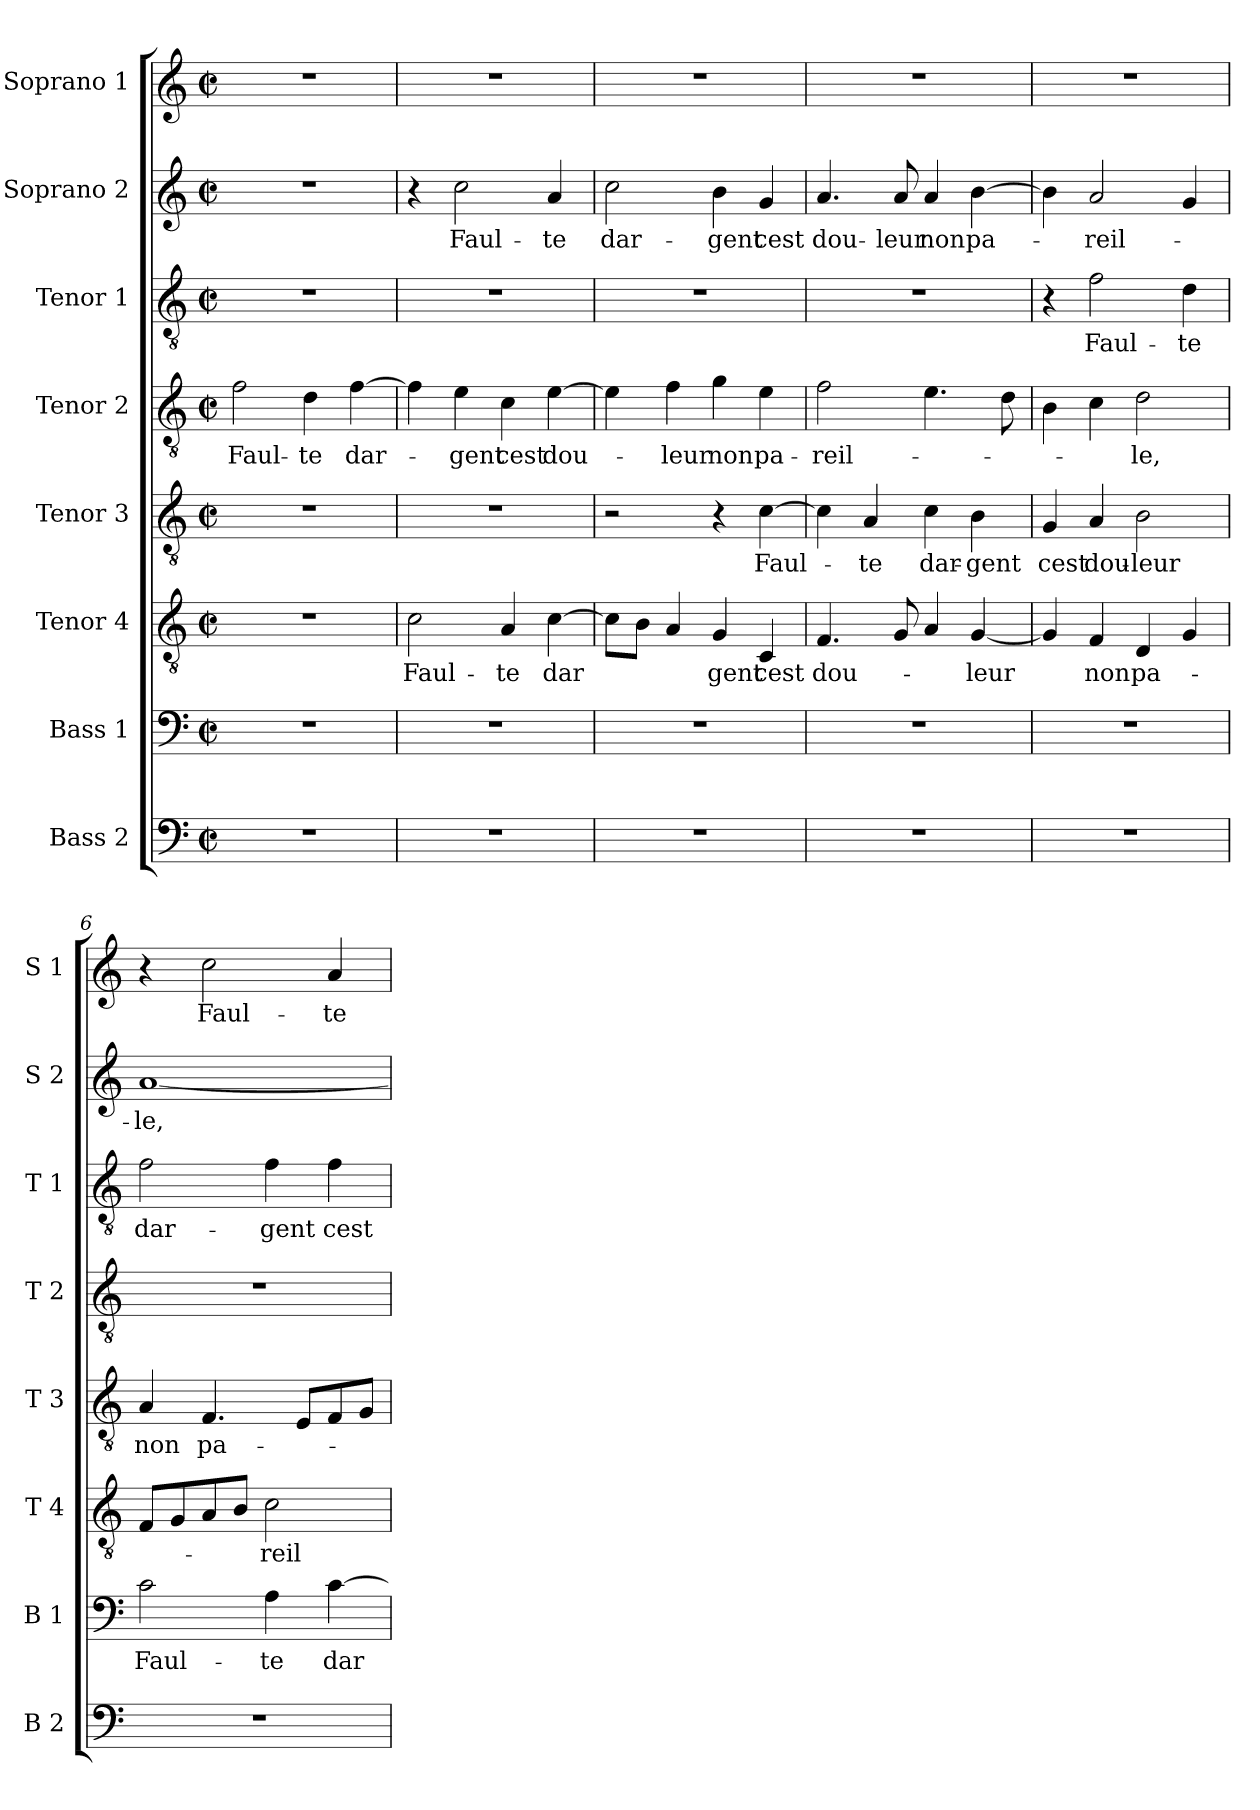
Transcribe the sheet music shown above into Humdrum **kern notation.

**kern	**kern	**text	**kern	**text	**kern	**text	**kern	**text	**kern	**text	**kern	**text	**kern	**text
*part8	*part7	*part7	*part6	*part6	*part5	*part5	*part4	*part4	*part3	*part3	*part2	*part2	*part1	*part1
*staff8	*staff7	*staff7	*staff6	*staff6	*staff5	*staff5	*staff4	*staff4	*staff3	*staff3	*staff2	*staff2	*staff1	*staff1
*I"Bass 2	*I"Bass 1	*	*I"Tenor 4	*	*I"Tenor 3	*	*I"Tenor 2	*	*I"Tenor 1	*	*I"Soprano 2	*	*I"Soprano 1	*
*I'B 2	*I'B 1	*	*I'T 4	*	*I'T 3	*	*I'T 2	*	*I'T 1	*	*I'S 2	*	*I'S 1	*
*clefF4	*clefF4	*	*clefGv2	*	*clefGv2	*	*clefGv2	*	*clefGv2	*	*clefG2	*	*clefG2	*
*k[]	*k[]	*	*k[]	*	*k[]	*	*k[]	*	*k[]	*	*k[]	*	*k[]	*
*C:	*C:	*	*C:	*	*C:	*	*C:	*	*C:	*	*C:	*	*C:	*
*M2/2	*M2/2	*	*M2/2	*	*M2/2	*	*M2/2	*	*M2/2	*	*M2/2	*	*M2/2	*
*met(c|)	*met(c|)	*	*met(c|)	*	*met(c|)	*	*met(c|)	*	*met(c|)	*	*met(c|)	*	*met(c|)	*
=1	=1	=1	=1	=1	=1	=1	=1	=1	=1	=1	=1	=1	=1	=1
1r	1r	.	1r	.	1r	.	2f\	Faul-	1r	.	1r	.	1r	.
.	.	.	.	.	.	.	4d\	-te	.	.	.	.	.	.
.	.	.	.	.	.	.	[4f\	dar-	.	.	.	.	.	.
=2	=2	=2	=2	=2	=2	=2	=2	=2	=2	=2	=2	=2	=2	=2
1r	1r	.	2c\	Faul-	1r	.	4f\]	.	1r	.	4r	.	1r	.
.	.	.	.	.	.	.	4e\	-gent	.	.	2cc\	Faul-	.	.
.	.	.	4A/	-te	.	.	4c\	cest	.	.	.	.	.	.
.	.	.	[4c\	dar	.	.	[4e\	dou-	.	.	4a/	-te	.	.
=3	=3	=3	=3	=3	=3	=3	=3	=3	=3	=3	=3	=3	=3	=3
1r	1r	.	8c\L]	.	2r	.	4e\]	.	1r	.	2cc\	dar-	1r	.
.	.	.	8B\J	.	.	.	.	.	.	.	.	.	.	.
.	.	.	4A/	.	.	.	4f\	-leur	.	.	.	.	.	.
.	.	.	4G/	gent	4r	.	4g\	non	.	.	4b\	-gent	.	.
.	.	.	4C/	cest	[4c\	Faul-	4e\	pa-	.	.	4g/	cest	.	.
=4	=4	=4	=4	=4	=4	=4	=4	=4	=4	=4	=4	=4	=4	=4
1r	1r	.	4.F/	dou-	4c\]	.	2f\	-reil-	1r	.	4.a/	dou-	1r	.
.	.	.	.	.	4A/	-te	.	.	.	.	.	.	.	.
.	.	.	8G/	.	.	.	.	.	.	.	8a/	-leur	.	.
.	.	.	4A/	.	4c\	dar-	4.e\	.	.	.	4a/	non	.	.
.	.	.	[4G/	-leur	4B\	-gent	.	.	.	.	[4b\	pa-	.	.
.	.	.	.	.	.	.	8d\	.	.	.	.	.	.	.
=5	=5	=5	=5	=5	=5	=5	=5	=5	=5	=5	=5	=5	=5	=5
1r	1r	.	4G/]	.	4G/	cest	4B\	.	4r	.	4b\]	.	1r	.
.	.	.	4F/	non	4A/	dou-	4c\	.	2f\	Faul-	2a/	-reil-	.	.
.	.	.	4D/	pa-	2B\	-leur	2d\	-le,	.	.	.	.	.	.
.	.	.	4G/	.	.	.	.	.	4d\	-te	4g/	.	.	.
!!LO:LB:g=z
=6	=6	=6	=6	=6	=6	=6	=6	=6	=6	=6	=6	=6	=6	=6
1r	2c\	Faul-	8F/L	.	4A/	non	1r	.	2f\	dar-	[1a	-le,	4r	.
.	.	.	8G/	.	.	.	.	.	.	.	.	.	.	.
.	.	.	8A/	.	4.F/	pa-	.	.	.	.	.	.	2cc\	Faul-
.	.	.	8B/J	.	.	.	.	.	.	.	.	.	.	.
.	4A\	-te	2c\	-reil-	.	.	.	.	4f\	-gent	.	.	.	.
.	.	.	.	.	8E/L	.	.	.	.	.	.	.	.	.
.	[4c\	dar-	.	.	8F/	.	.	.	4f\	cest	.	.	4a/	-te
.	.	.	.	.	8G/J	.	.	.	.	.	.	.	.	.
=	=	=	=	=	=	=	=	=	=	=	=	=	=	=
*-	*-	*-	*-	*-	*-	*-	*-	*-	*-	*-	*-	*-	*-	*-
